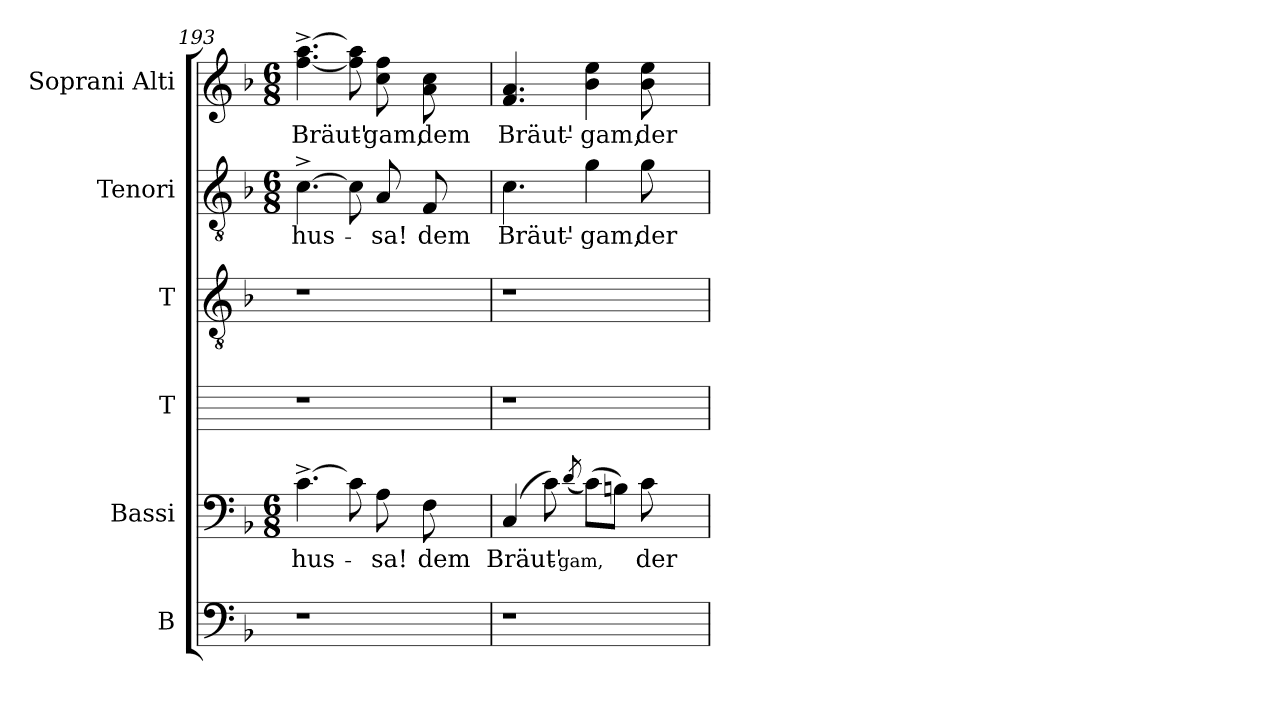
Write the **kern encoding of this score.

**kern	**kern	**text	**kern	**kern	**kern	**text	**kern	**text
*part6	*part5	*part5	*part4	*part3	*part2	*part2	*part1	*part1
*staff6	*staff5	*staff5	*staff4	*staff3	*staff2	*staff2	*staff1	*staff1
*I"B	*I"Bassi	*	*I"T	*I"T	*I"Tenori	*	*I"Soprani  Alti	*
*I'B	*I'B	*	*I'T	*I'T	*I'T	*	*I'S  A	*
*clefF4	*clefF4	*	*	*clefGv2	*clefGv2	*	*clefG2	*
*k[b-]	*k[b-]	*	*	*k[b-]	*k[b-]	*	*k[b-]	*
*F:	*F:	*	*	*F:	*F:	*	*F:	*
*	*M6/8	*	*	*	*M6/8	*	*M6/8	*
=193	=193	=193	=193	=193	=193	=193	=193	=193
!	!	!LO:LY:b:cj	!	!	!	!LO:LY:b:cj	!	!LO:LY:b:cj
1r	[>4.c^>\	hus-	1r	1r	[>4.c^>\	hus-	[>4.aa\^> [<4.ff\^>	Bräut'-
.	8c\]	.	.	.	8c\]	.	8aa\] 8ff\]	.
!	!	!LO:LY:b:cj	!	!	!	!LO:LY:b:cj	!	!LO:LY:b:cj
.	8A\	-sa!	.	.	8A/	-sa!	8ff\ 8cc\	-gam,
!	!	!LO:LY:b:cj	!	!	!	!LO:LY:b:cj	!	!LO:LY:b:cj
.	8F\	dem	.	.	8F/	dem	8cc\ 8a\	dem
.	4ryy	.	.	.	4ryy	.	4ryy	.
=194	=194	=194	=194	=194	=194	=194	=194	=194
!	!	!LO:LY:b:cj	!	!	!	!LO:LY:b:cj	!	!LO:LY:b:cj
1r	(>4C/	Bräut'-	1r	1r	4.c\	Bräut'-	4.a/ 4.f/	Bräut'-
.	8c\)	.	.	.	.	.	.	.
!	!	!LO:LY:b	!	!	!	!	!	!
.	(<8qd/	-gam,	.	.	.	.	.	.
!	!	!	!	!	!	!LO:LY:b:cj	!	!LO:LY:b:cj
.	(>8c\L)	.	.	.	4g\	-gam,	4ee\ 4b-\	-gam,
.	8Bn\J)	.	.	.	.	.	.	.
!	!	!LO:LY:b:cj	!	!	!	!LO:LY:b:cj	!	!LO:LY:b:cj
.	8c\	der	.	.	8g\	der	8ee\ 8b-\	der
.	4ryy	.	.	.	4ryy	.	4ryy	.
=	=	=	=	=	=	=	=	=
*-	*-	*-	*-	*-	*-	*-	*-	*-
